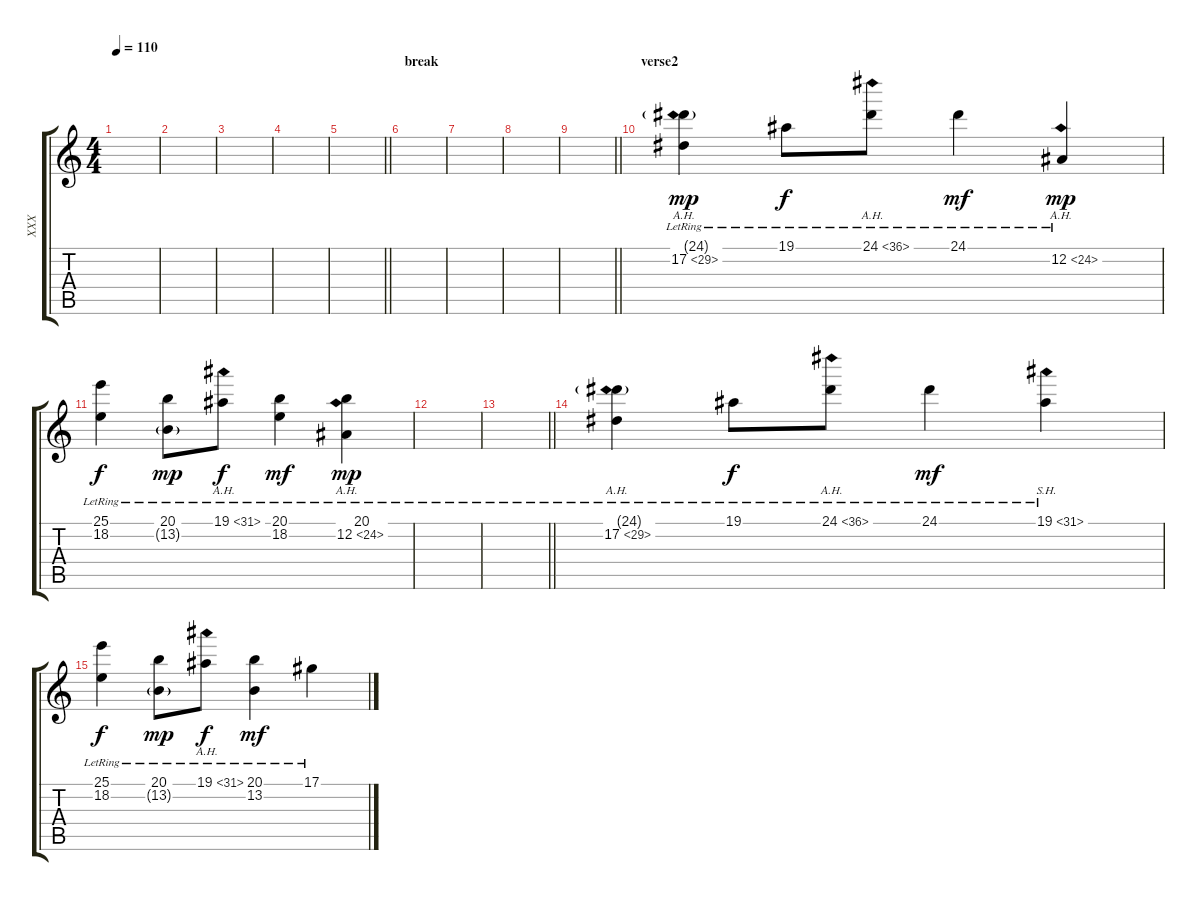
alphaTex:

\track ("XXX" "XXX") {instrument celesta}
\staff {score tabs}
\tuning (Eb4 Bb3 Gb3 Db3 Ab2 Db2) {hide}
\ts (4 4)
\tempo 110
\clef g2
\ks c
|
|
|
|
\barLineRight lightlight
|
\section ("" "break")
|
|
|
\barLineRight lightlight
|
\section ("" "verse2")
(24.1{g lr} 17.2{ah 12 lr}).4{dy mp} 19.1{lr}.8{dy f} 24.1{ah 12 lr}.8 24.1{lr}.4{dy mf} 12.2{ah 12 lr}.4{dy mp} |
(25.1{lr} 18.2{lr}).4{dy f} (20.1{lr} 13.2{g}).8{dy mp} 19.1{ah 12 lr}.8{dy f} (20.1{lr} 18.2).4{dy mf} (20.1 12.2{ah 12 lr}).4{dy mp} |
|
\barLineRight lightlight
|
(24.1{g lr} 17.2{ah 12 lr}).4 19.1{lr}.8{dy f} 24.1{ah 12 lr}.8 24.1{lr}.4{dy mf} 19.1{sh 12 lr}.4 |
(25.1{lr} 18.2{lr}).4{dy f} (20.1{lr} 13.2{g}).8{dy mp} 19.1{ah 12 lr}.8{dy f} (20.1 13.2{lr}).4{dy mf} 17.1{lr}.4
